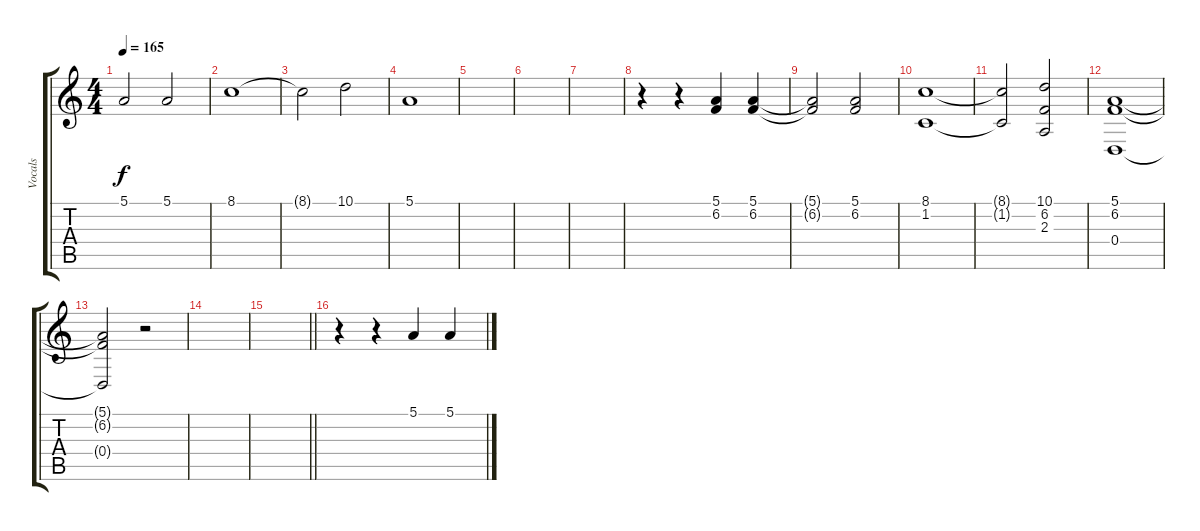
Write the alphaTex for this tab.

\track ("Vocals" "Vocals") {instrument choiraahs}
\staff {score tabs}
\tuning (E4 B3 G3 D3 A2 E2) {hide}
\ts (4 4)
\tempo 165
\clef g2
\ks c
5.1{t}.2{dy f} 5.1.2 |
8.1.1 |
8.1{t}.2 10.1.2 |
5.1.1 |
|
|
|
r.4 r.4 (5.1 6.2).4 (5.1 6.2).4 |
(5.1{t} 6.2{t}).2 (5.1 6.2).2 |
(8.1 1.2).1 |
(8.1{t} 1.2{t}).2 (10.1 6.2 2.3).2 |
(5.1 6.2 0.4).1 |
(5.1{t} 6.2{t} 0.4{t}).2 r.2 |
|
\barLineRight lightlight
|
r.4 r.4 5.1.4 5.1.4
